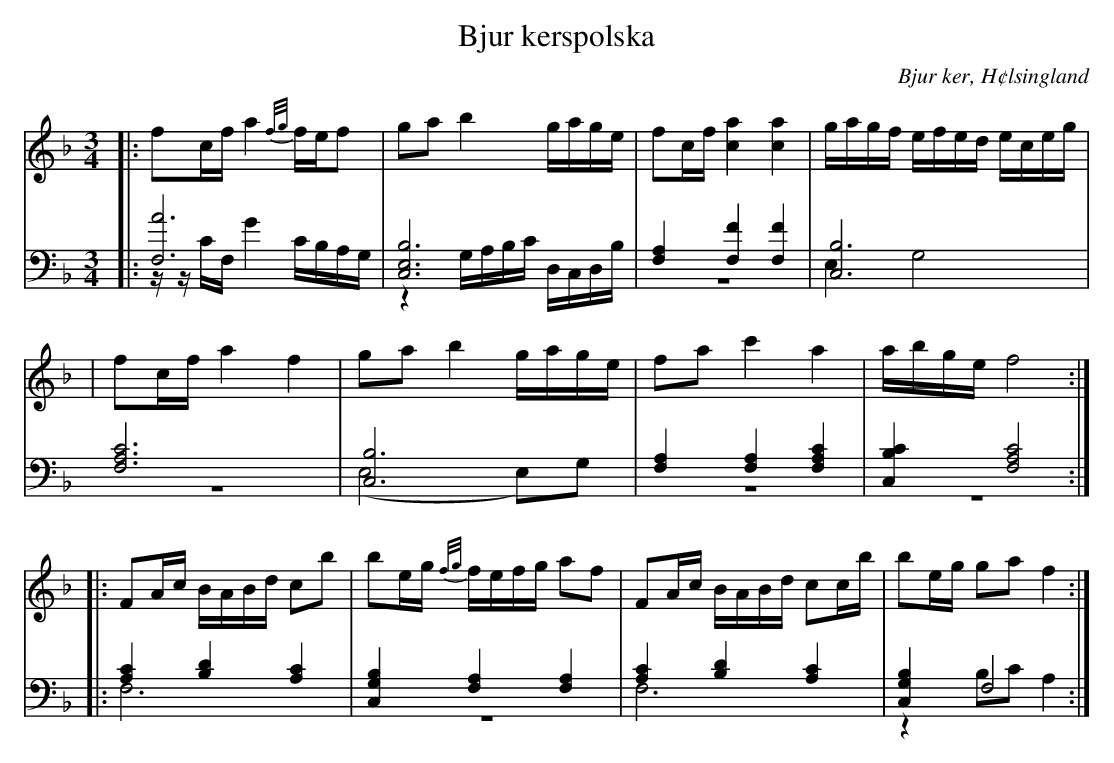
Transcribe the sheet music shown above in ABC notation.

X:1
T: Bjur kerspolska
O: Bjur ker, H¢lsingland
M: 3/4
L: 1/8
K: F
V:1
V:2
V:3 merge
V: 1
|:fc/f/ a2 {f/g/}f/e/f|ga b2 g/a/g/e/|fc/f/ [c2a2] [c2a2]|g/a/g/f/ e/f/e/d/ e/c/e/g/|
|fc/f/ a2 f2|ga b2 g/a/g/e/|fa c'2 a2| a/b/g/e/ f4:|
|:FA/c/ B/A/B/d/ cb|be/g/ {f/g/}f/e/f/g/ af|FA/c/ B/A/B/d/ cc/b/|be/g/ ga f2:|
V:2 clef=bass
|:[F,6A6]|[C,6E,6B,6]|[F,2A,2] [F,2F2] [F,2F2]|[C,6B,6]|
[F,6A,6C6]|[C,6B,6]|[F,2A,2] [F,2A,2] [F,2A,2C2]|[C,2B,2C2] [F,4A,4C4]:|
 |:[A,2C2] [B,2D2] [A,2C2]|[C,2G,2B,2] [F,2A,2] [F,2A,2]|[A,2C2] [B,2D2] [A,2C2]|[C,2G,2B,2] F,4 :|
V:3 clef=bass
 |:z/z/C/F,/ G2 C/B,/A,/G,/|z2 G,/A,/B,/C/ D,/C,/D,/B,/|z6|E,2 G,4|
 |z6|(E,4 E,)G,|z6|z6:|
|:F,6|z6|F,6|z2 B,C A,2:|
